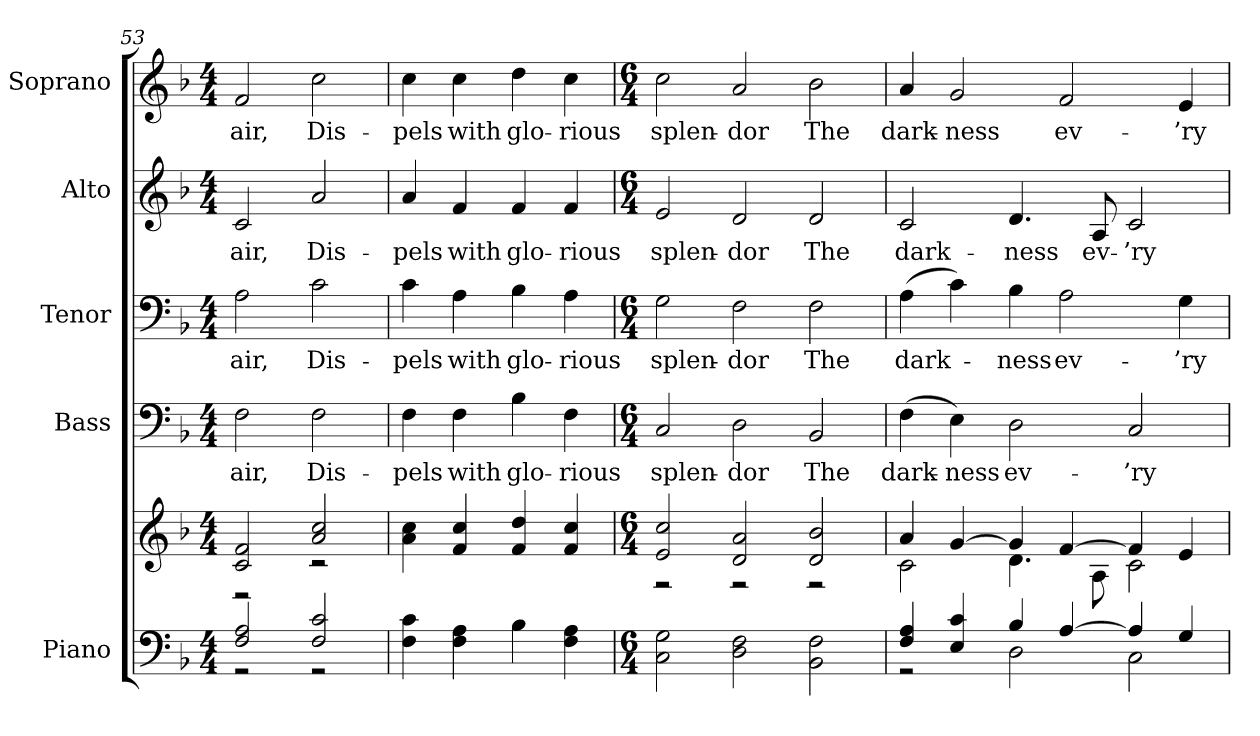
**kern	**kern	**kern	**text	**kern	**text	**kern	**text	**kern	**text
*part5	*part5	*part4	*part4	*part3	*part3	*part2	*part2	*part1	*part1
*staff6	*staff5	*staff4	*staff4	*staff3	*staff3	*staff2	*staff2	*staff1	*staff1
*I"Piano	*	*I"Bass	*	*I"Tenor	*	*I"Alto	*	*I"Soprano	*
*I'Pno.	*	*I'B.	*	*I'T.	*	*I'A.	*	*I'S.	*
!!LO:PB:g=z
*clefF4	*clefG2	*clefF4	*	*clefF4	*	*clefG2	*	*clefG2	*
*k[b-]	*k[b-]	*k[b-]	*	*k[b-]	*	*k[b-]	*	*k[b-]	*
*F:	*F:	*F:	*	*F:	*	*F:	*	*F:	*
*M4/4	*M4/4	*M4/4	*	*M4/4	*	*M4/4	*	*M4/4	*
=53	=53	=53	=53	=53	=53	=53	=53	=53	=53
*^	*^	*	*	*	*	*	*	*	*
!	!	!	!	!	!LO:LY:b:color=#000000	!	!	!	!	!	!
!	!	!	!	!	!	!	!LO:LY:b:color=#000000	!	!	!	!
!	!	!	!	!	!	!	!	!	!LO:LY:b:color=#000000	!	!
!	!	!	!	!	!	!	!	!	!	!	!LO:LY:b:color=#000000
2Fi/ 2Ai	2r	2ci/ 2fi	2r	2Fi\	air,	2Ai\	air,	2ci/	air,	2fi/	air,
!	!	!	!	!	!LO:LY:b:color=#000000	!	!	!	!	!	!
!	!	!	!	!	!	!	!LO:LY:b:color=#000000	!	!	!	!
!	!	!	!	!	!	!	!	!	!LO:LY:b:color=#000000	!	!
!	!	!	!	!	!	!	!	!	!	!	!LO:LY:b:color=#000000
2Fi/ 2ci	2r	2ai/ 2cci	2r	2Fi\	Dis-	2ci\	Dis-	2ai/	Dis-	2cci\	Dis-
*v	*v	*	*	*	*	*	*	*	*	*	*
*	*v	*v	*	*	*	*	*	*	*	*
=54	=54	=54	=54	=54	=54	=54	=54	=54	=54
*^	*^	*	*	*	*	*	*	*	*
!	!	!	!	!	!LO:LY:b:color=#000000	!	!	!	!	!	!
*v	*v	*	*	*	*	*	*	*	*	*	*
*	*v	*v	*	*	*	*	*	*	*	*
*^	*^	*	*	*	*	*	*	*	*
!	!	!	!	!	!	!	!LO:LY:b:color=#000000	!	!	!	!
*v	*v	*	*	*	*	*	*	*	*	*	*
*	*v	*v	*	*	*	*	*	*	*	*
*^	*^	*	*	*	*	*	*	*	*
!	!	!	!	!	!	!	!	!	!LO:LY:b:color=#000000	!	!
*v	*v	*	*	*	*	*	*	*	*	*	*
*	*v	*v	*	*	*	*	*	*	*	*
*^	*^	*	*	*	*	*	*	*	*
!	!	!	!	!	!	!	!	!	!	!	!LO:LY:b:color=#000000
*v	*v	*	*	*	*	*	*	*	*	*	*
*	*v	*v	*	*	*	*	*	*	*	*
4Fi\ 4ci	4ai\ 4cci	4Fi\	-pels	4ci\	-pels	4ai/	-pels	4cci\	-pels
!	!	!	!LO:LY:b:color=#000000	!	!	!	!	!	!
!	!	!	!	!	!LO:LY:b:color=#000000	!	!	!	!
!	!	!	!	!	!	!	!LO:LY:b:color=#000000	!	!
!	!	!	!	!	!	!	!	!	!LO:LY:b:color=#000000
4Fi\ 4Ai	4fi/ 4cci	4Fi\	with	4Ai\	with	4fi/	with	4cci\	with
!	!	!	!LO:LY:b:color=#000000	!	!	!	!	!	!
!	!	!	!	!	!LO:LY:b:color=#000000	!	!	!	!
!	!	!	!	!	!	!	!LO:LY:b:color=#000000	!	!
!	!	!	!	!	!	!	!	!	!LO:LY:b:color=#000000
4B-i\	4fi/ 4ddi	4B-i\	glo-	4B-i\	glo-	4fi/	glo-	4ddi\	glo-
!	!	!	!LO:LY:b:color=#000000	!	!	!	!	!	!
!	!	!	!	!	!LO:LY:b:color=#000000	!	!	!	!
!	!	!	!	!	!	!	!LO:LY:b:color=#000000	!	!
!	!	!	!	!	!	!	!	!	!LO:LY:b:color=#000000
4Fi\ 4Ai	4fi/ 4cci	4Fi\	-rious	4Ai\	-rious	4fi/	-rious	4cci\	-rious
!!LO:PB:g=z
=55	=55	=55	=55	=55	=55	=55	=55	=55	=55
*M6/4	*M6/4	*M6/4	*	*M6/4	*	*M6/4	*	*M6/4	*
*	*^	*	*	*	*	*	*	*	*
!	!	!	!	!LO:LY:b:color=#000000	!	!	!	!	!	!
!	!	!	!	!	!	!LO:LY:b:color=#000000	!	!	!	!
!	!	!	!	!	!	!	!	!LO:LY:b:color=#000000	!	!
!	!	!	!	!	!	!	!	!	!	!LO:LY:b:color=#000000
2Ci\ 2Gi	2ei/ 2cci	2r	2Ci/	splen-	2Gi\	splen-	2ei/	splen-	2cci\	splen-
!	!	!	!	!LO:LY:b:color=#000000	!	!	!	!	!	!
!	!	!	!	!	!	!LO:LY:b:color=#000000	!	!	!	!
!	!	!	!	!	!	!	!	!LO:LY:b:color=#000000	!	!
!	!	!	!	!	!	!	!	!	!	!LO:LY:b:color=#000000
2Di\ 2Fi	2di/ 2ai	2r	2Di\	-dor	2Fi\	-dor	2di/	-dor	2ai/	-dor
!	!	!	!	!LO:LY:b:color=#000000	!	!	!	!	!	!
!	!	!	!	!	!	!LO:LY:b:color=#000000	!	!	!	!
!	!	!	!	!	!	!	!	!LO:LY:b:color=#000000	!	!
!	!	!	!	!	!	!	!	!	!	!LO:LY:b:color=#000000
2BB-i\ 2Fi	2di/ 2b-i	2r	2BB-i/	The	2Fi\	The	2di/	The	2b-i\	The
=56	=56	=56	=56	=56	=56	=56	=56	=56	=56	=56
*^	*	*	*	*	*	*	*	*	*	*
!	!	!	!	!	!LO:LY:b:color=#000000	!	!	!	!	!	!
!	!	!	!	!	!	!	!LO:LY:b:color=#000000	!	!	!	!
!	!	!	!	!	!	!	!	!	!LO:LY:b:color=#000000	!	!
!	!	!	!	!	!	!	!	!	!	!	!LO:LY:b:color=#000000
4Fi/ 4Ai	2r	4ai/	2ci\	(4Fi\	dark-	(4Ai\	dark-	2ci/	dark-	4ai/	dark-
!	!	!	!	!	!LO:LY:b:color=#000000	!	!	!	!	!	!
!	!	!	!	!	!	!	!	!	!	!	!LO:LY:b:color=#000000
4Ei/ 4ci	.	[>4gi/	.	4Ei\)	-ness	4ci\)	.	.	.	2gi/	-ness
!	!	!	!	!	!LO:LY:b:color=#000000	!	!	!	!	!	!
!	!	!	!	!	!	!	!LO:LY:b:color=#000000	!	!	!	!
!	!	!	!	!	!	!	!	!	!LO:LY:b:color=#000000	!	!
4B-i/	2Di\	4gi/]	4.di\	2Di\	ev-	4B-i\	-ness	4.di/	-ness	.	.
!	!	!	!	!	!	!	!LO:LY:b:color=#000000	!	!	!	!
!	!	!	!	!	!	!	!	!	!	!	!LO:LY:b:color=#000000
[>4Ai/	.	[>4fi/	.	.	.	2Ai\	ev-	.	.	2fi/	ev-
!	!	!	!	!	!	!	!	!	!LO:LY:b:color=#000000	!	!
.	.	.	8Ai\	.	.	.	.	8Ai/	ev-	.	.
!	!	!	!	!	!LO:LY:b:color=#000000	!	!	!	!	!	!
!	!	!	!	!	!	!	!	!	!LO:LY:b:color=#000000	!	!
4Ai/]	2Ci\	4fi/]	2ci\	2Ci/	-’ry-	.	.	2ci/	-’ry-	.	.
!	!	!	!	!	!	!	!LO:LY:b:color=#000000	!	!	!	!
!	!	!	!	!	!	!	!	!	!	!	!LO:LY:b:color=#000000
4Gi/	.	4ei/	.	.	.	4Gi\	-’ry-	.	.	4ei/	-’ry-
*v	*v	*	*	*	*	*	*	*	*	*	*
*	*v	*v	*	*	*	*	*	*	*	*
=	=	=	=	=	=	=	=	=	=
*-	*-	*-	*-	*-	*-	*-	*-	*-	*-
